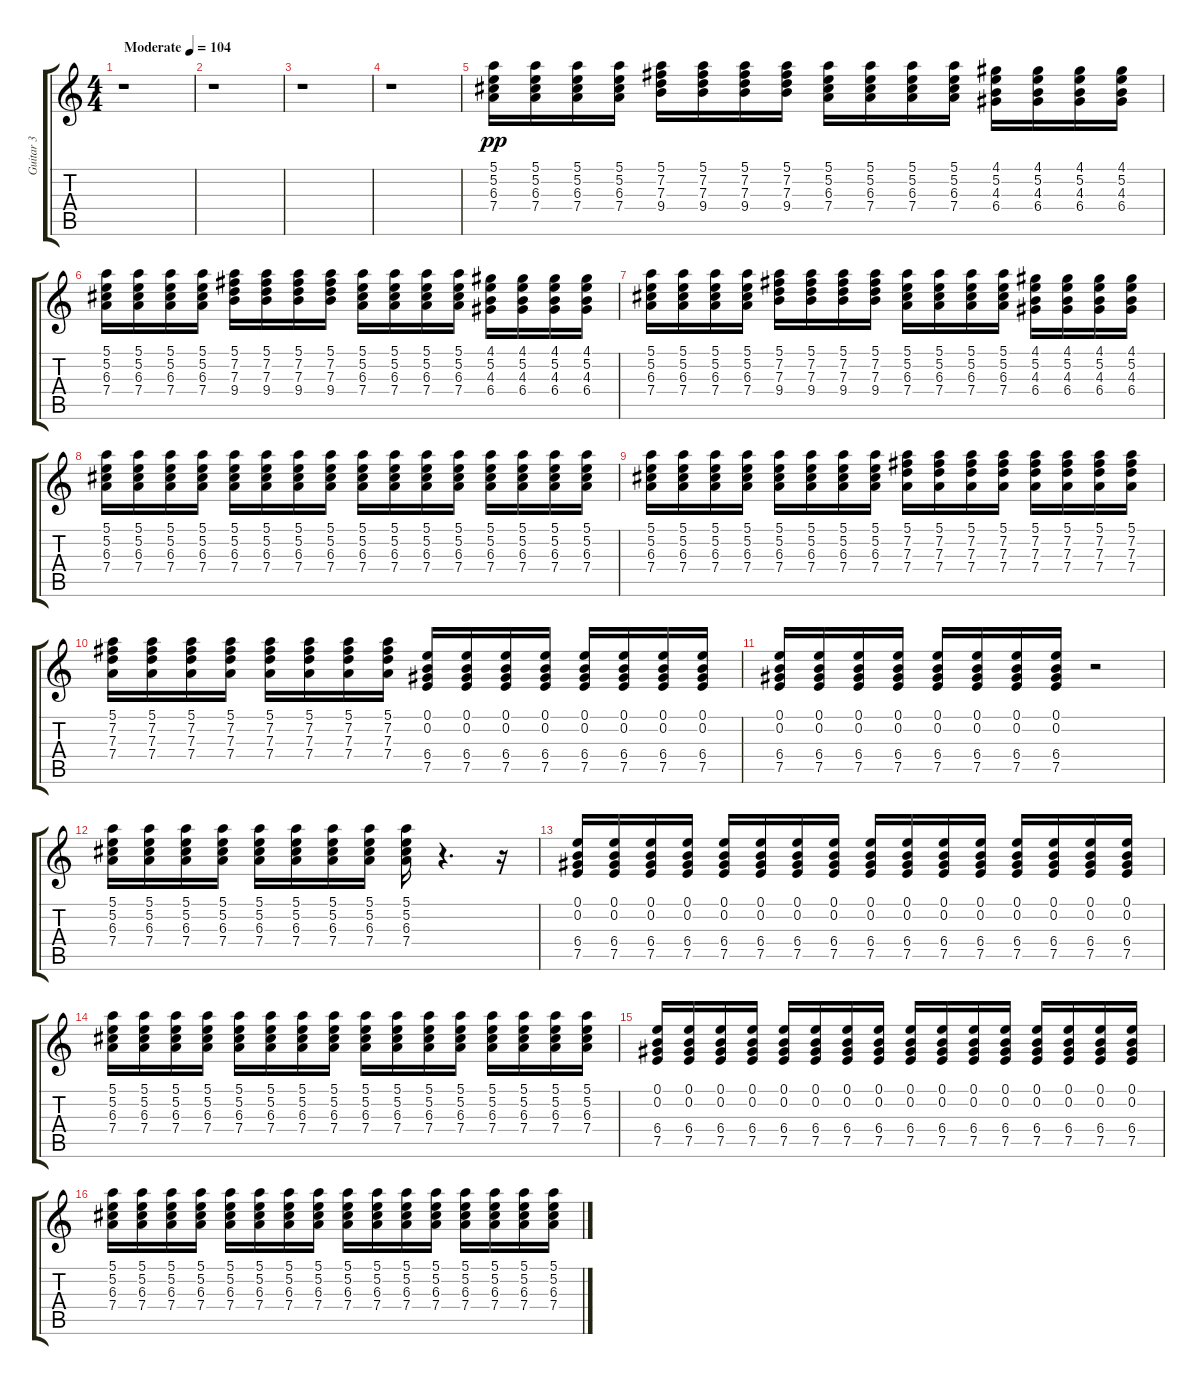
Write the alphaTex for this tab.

\track ("Guitar 3" "Guitar 3") {instrument electricguitarjazz}
\staff {score tabs}
\tuning (E4 B3 G3 D3 A2 E2) {hide}
\ts (4 4)
\tempo (104 "Moderate")
\clef g2
\ks c
r.1{dy pp instrument electricguitarjazz} |
r.1 |
r.1 |
r.1 |
(5.1 5.2 6.3 7.4).16 (5.1 5.2 6.3 7.4).16 (5.1 5.2 6.3 7.4).16 (5.1 5.2 6.3 7.4).16 (5.1 7.2 7.3 9.4).16 (5.1 7.2 7.3 9.4).16 (5.1 7.2 7.3 9.4).16 (5.1 7.2 7.3 9.4).16 (5.1 5.2 6.3 7.4).16 (5.1 5.2 6.3 7.4).16 (5.1 5.2 6.3 7.4).16 (5.1 5.2 6.3 7.4).16 (4.1 5.2 4.3 6.4).16 (4.1 5.2 4.3 6.4).16 (4.1 5.2 4.3 6.4).16 (4.1 5.2 4.3 6.4).16 |
(5.1 5.2 6.3 7.4).16 (5.1 5.2 6.3 7.4).16 (5.1 5.2 6.3 7.4).16 (5.1 5.2 6.3 7.4).16 (5.1 7.2 7.3 9.4).16 (5.1 7.2 7.3 9.4).16 (5.1 7.2 7.3 9.4).16 (5.1 7.2 7.3 9.4).16 (5.1 5.2 6.3 7.4).16 (5.1 5.2 6.3 7.4).16 (5.1 5.2 6.3 7.4).16 (5.1 5.2 6.3 7.4).16 (4.1 5.2 4.3 6.4).16 (4.1 5.2 4.3 6.4).16 (4.1 5.2 4.3 6.4).16 (4.1 5.2 4.3 6.4).16 |
(5.1 5.2 6.3 7.4).16 (5.1 5.2 6.3 7.4).16 (5.1 5.2 6.3 7.4).16 (5.1 5.2 6.3 7.4).16 (5.1 7.2 7.3 9.4).16 (5.1 7.2 7.3 9.4).16 (5.1 7.2 7.3 9.4).16 (5.1 7.2 7.3 9.4).16 (5.1 5.2 6.3 7.4).16 (5.1 5.2 6.3 7.4).16 (5.1 5.2 6.3 7.4).16 (5.1 5.2 6.3 7.4).16 (4.1 5.2 4.3 6.4).16 (4.1 5.2 4.3 6.4).16 (4.1 5.2 4.3 6.4).16 (4.1 5.2 4.3 6.4).16 |
(5.1 5.2 6.3 7.4).16 (5.1 5.2 6.3 7.4).16 (5.1 5.2 6.3 7.4).16 (5.1 5.2 6.3 7.4).16 (5.1 5.2 6.3 7.4).16 (5.1 5.2 6.3 7.4).16 (5.1 5.2 6.3 7.4).16 (5.1 5.2 6.3 7.4).16 (5.1 5.2 6.3 7.4).16 (5.1 5.2 6.3 7.4).16 (5.1 5.2 6.3 7.4).16 (5.1 5.2 6.3 7.4).16 (5.1 5.2 6.3 7.4).16 (5.1 5.2 6.3 7.4).16 (5.1 5.2 6.3 7.4).16 (5.1 5.2 6.3 7.4).16 |
(5.1 5.2 6.3 7.4).16 (5.1 5.2 6.3 7.4).16 (5.1 5.2 6.3 7.4).16 (5.1 5.2 6.3 7.4).16 (5.1 5.2 6.3 7.4).16 (5.1 5.2 6.3 7.4).16 (5.1 5.2 6.3 7.4).16 (5.1 5.2 6.3 7.4).16 (5.1 7.2 7.3 7.4).16 (5.1 7.2 7.3 7.4).16 (5.1 7.2 7.3 7.4).16 (5.1 7.2 7.3 7.4).16 (5.1 7.2 7.3 7.4).16 (5.1 7.2 7.3 7.4).16 (5.1 7.2 7.3 7.4).16 (5.1 7.2 7.3 7.4).16 |
(5.1 7.2 7.3 7.4).16 (5.1 7.2 7.3 7.4).16 (5.1 7.2 7.3 7.4).16 (5.1 7.2 7.3 7.4).16 (5.1 7.2 7.3 7.4).16 (5.1 7.2 7.3 7.4).16 (5.1 7.2 7.3 7.4).16 (5.1 7.2 7.3 7.4).16 (0.1 0.2 6.4 7.5).16 (0.1 0.2 6.4 7.5).16 (0.1 0.2 6.4 7.5).16 (0.1 0.2 6.4 7.5).16 (0.1 0.2 6.4 7.5).16 (0.1 0.2 6.4 7.5).16 (0.1 0.2 6.4 7.5).16 (0.1 0.2 6.4 7.5).16 |
(0.1 0.2 6.4 7.5).16 (0.1 0.2 6.4 7.5).16 (0.1 0.2 6.4 7.5).16 (0.1 0.2 6.4 7.5).16 (0.1 0.2 6.4 7.5).16 (0.1 0.2 6.4 7.5).16 (0.1 0.2 6.4 7.5).16 (0.1 0.2 6.4 7.5).16 r.2 |
(5.1 5.2 6.3 7.4).16 (5.1 5.2 6.3 7.4).16 (5.1 5.2 6.3 7.4).16 (5.1 5.2 6.3 7.4).16 (5.1 5.2 6.3 7.4).16 (5.1 5.2 6.3 7.4).16 (5.1 5.2 6.3 7.4).16 (5.1 5.2 6.3 7.4).16 (5.1 5.2 6.3 7.4).16 r.4{d} r.16 |
(0.1 0.2 6.4 7.5).16 (0.1 0.2 6.4 7.5).16 (0.1 0.2 6.4 7.5).16 (0.1 0.2 6.4 7.5).16 (0.1 0.2 6.4 7.5).16 (0.1 0.2 6.4 7.5).16 (0.1 0.2 6.4 7.5).16 (0.1 0.2 6.4 7.5).16 (0.1 0.2 6.4 7.5).16 (0.1 0.2 6.4 7.5).16 (0.1 0.2 6.4 7.5).16 (0.1 0.2 6.4 7.5).16 (0.1 0.2 6.4 7.5).16 (0.1 0.2 6.4 7.5).16 (0.1 0.2 6.4 7.5).16 (0.1 0.2 6.4 7.5).16 |
(5.1 5.2 6.3 7.4).16 (5.1 5.2 6.3 7.4).16 (5.1 5.2 6.3 7.4).16 (5.1 5.2 6.3 7.4).16 (5.1 5.2 6.3 7.4).16 (5.1 5.2 6.3 7.4).16 (5.1 5.2 6.3 7.4).16 (5.1 5.2 6.3 7.4).16 (5.1 5.2 6.3 7.4).16 (5.1 5.2 6.3 7.4).16 (5.1 5.2 6.3 7.4).16 (5.1 5.2 6.3 7.4).16 (5.1 5.2 6.3 7.4).16 (5.1 5.2 6.3 7.4).16 (5.1 5.2 6.3 7.4).16 (5.1 5.2 6.3 7.4).16 |
(0.1 0.2 6.4 7.5).16 (0.1 0.2 6.4 7.5).16 (0.1 0.2 6.4 7.5).16 (0.1 0.2 6.4 7.5).16 (0.1 0.2 6.4 7.5).16 (0.1 0.2 6.4 7.5).16 (0.1 0.2 6.4 7.5).16 (0.1 0.2 6.4 7.5).16 (0.1 0.2 6.4 7.5).16 (0.1 0.2 6.4 7.5).16 (0.1 0.2 6.4 7.5).16 (0.1 0.2 6.4 7.5).16 (0.1 0.2 6.4 7.5).16 (0.1 0.2 6.4 7.5).16 (0.1 0.2 6.4 7.5).16 (0.1 0.2 6.4 7.5).16 |
(5.1 5.2 6.3 7.4).16 (5.1 5.2 6.3 7.4).16 (5.1 5.2 6.3 7.4).16 (5.1 5.2 6.3 7.4).16 (5.1 5.2 6.3 7.4).16 (5.1 5.2 6.3 7.4).16 (5.1 5.2 6.3 7.4).16 (5.1 5.2 6.3 7.4).16 (5.1 5.2 6.3 7.4).16 (5.1 5.2 6.3 7.4).16 (5.1 5.2 6.3 7.4).16 (5.1 5.2 6.3 7.4).16 (5.1 5.2 6.3 7.4).16 (5.1 5.2 6.3 7.4).16 (5.1 5.2 6.3 7.4).16 (5.1 5.2 6.3 7.4).16
